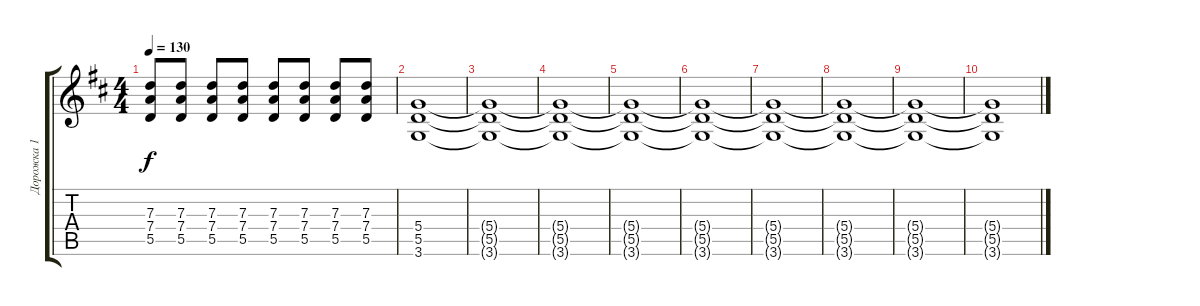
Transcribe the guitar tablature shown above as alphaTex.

\track ("Дорожка 1" "Дорожка 1") {instrument distortionguitar}
\staff {score tabs}
\tuning (E4 B3 G3 D3 A2 E2) {hide}
\ts (4 4)
\tempo 130
\clef g2
\ks d
(7.3 7.4 5.5).8{dy f} (7.3 7.4 5.5).8 (7.3 7.4 5.5).8 (7.3 7.4 5.5).8 (7.3 7.4 5.5).8 (7.3 7.4 5.5).8 (7.3 7.4 5.5).8 (7.3 7.4 5.5).8 |
(5.4 5.5 3.6).1 |
(5.4{t} 5.5{t} 3.6{t}).1 |
(5.4{t} 5.5{t} 3.6{t}).1 |
(5.4{t} 5.5{t} 3.6{t}).1 |
(5.4{t} 5.5{t} 3.6{t}).1 |
(5.4{t} 5.5{t} 3.6{t}).1{volume 0} |
(5.4{t} 5.5{t} 3.6{t}).1 |
(5.4{t} 5.5{t} 3.6{t}).1 |
(5.4{t} 5.5{t} 3.6{t}).1
